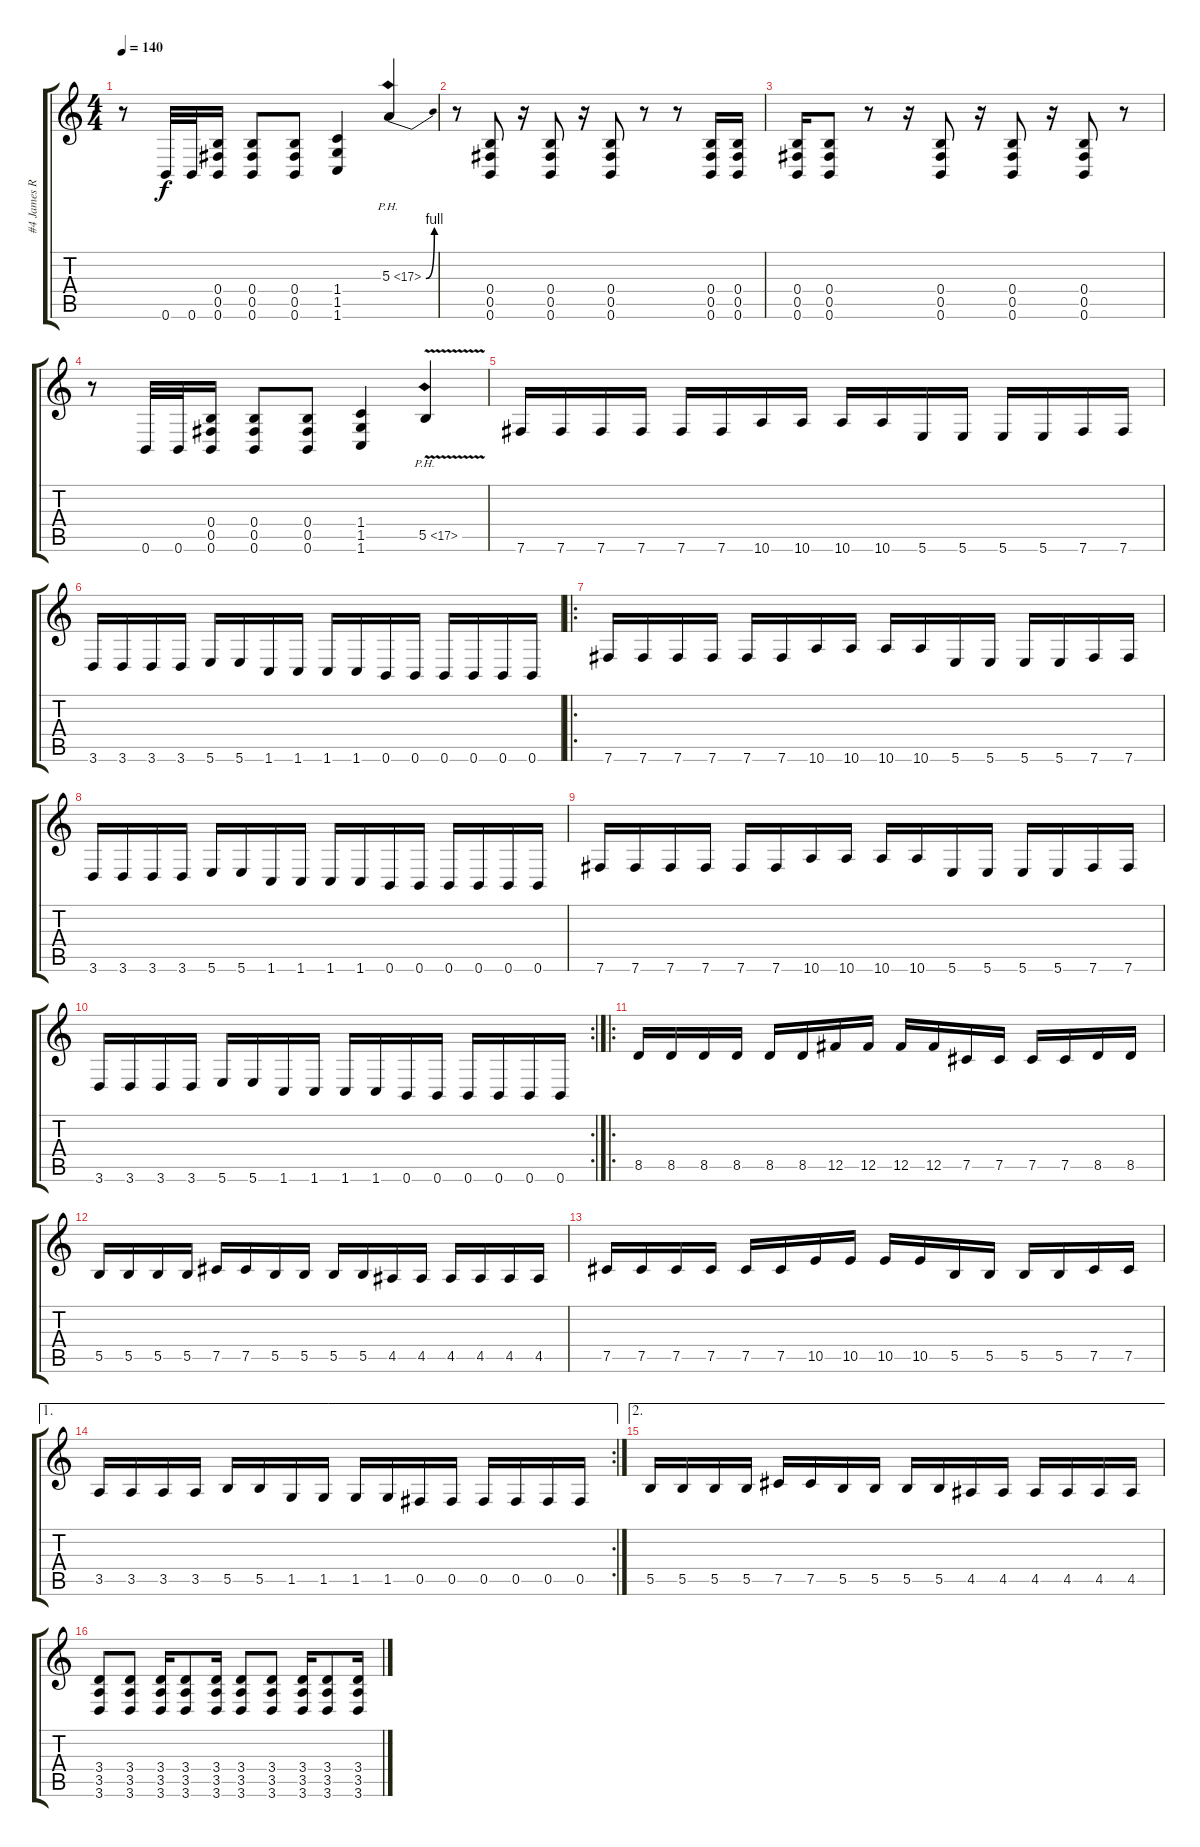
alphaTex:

\track ("#4 James Root" "#4 James R") {instrument distortionguitar}
\staff {score tabs}
\tuning (Db4 Ab3 E3 B2 Gb2 B1) {hide}
\ts (4 4)
\tempo 140
\clef g2
\ks c
r.8{dy f} 0.6.32 0.6.32 (0.4 0.5 0.6).16 (0.4 0.5 0.6).8 (0.4 0.5 0.6).8 (1.4 1.5 1.6).4 5.3{be (bend 0 0 60 4) ph 12}.4 |
r.8 (0.4 0.5 0.6).8 r.16 (0.4 0.5 0.6).8 r.16 (0.4 0.5 0.6).8 r.8 r.8 (0.4 0.5 0.6).16 (0.4 0.5 0.6).16 |
(0.4 0.5 0.6).16 (0.4 0.5 0.6).8 r.8 r.16 (0.4 0.5 0.6).8 r.16 (0.4 0.5 0.6).8 r.16 (0.4 0.5 0.6).8 r.8 |
r.8 0.6.32 0.6.32 (0.4 0.5 0.6).16 (0.4 0.5 0.6).8 (0.4 0.5 0.6).8 (1.4 1.5 1.6).4 5.5{ph 12 v}.4 |
7.6.16 7.6.16 7.6.16 7.6.16 7.6.16 7.6.16 10.6.16 10.6.16 10.6.16 10.6.16 5.6.16 5.6.16 5.6.16 5.6.16 7.6.16 7.6.16 |
3.6.16 3.6.16 3.6.16 3.6.16 5.6.16 5.6.16 1.6.16 1.6.16 1.6.16 1.6.16 0.6.16 0.6.16 0.6.16 0.6.16 0.6.16 0.6.16 |
\ro
7.6.16 7.6.16 7.6.16 7.6.16 7.6.16 7.6.16 10.6.16 10.6.16 10.6.16 10.6.16 5.6.16 5.6.16 5.6.16 5.6.16 7.6.16 7.6.16 |
3.6.16 3.6.16 3.6.16 3.6.16 5.6.16 5.6.16 1.6.16 1.6.16 1.6.16 1.6.16 0.6.16 0.6.16 0.6.16 0.6.16 0.6.16 0.6.16 |
7.6.16 7.6.16 7.6.16 7.6.16 7.6.16 7.6.16 10.6.16 10.6.16 10.6.16 10.6.16 5.6.16 5.6.16 5.6.16 5.6.16 7.6.16 7.6.16 |
\rc 2
3.6.16 3.6.16 3.6.16 3.6.16 5.6.16 5.6.16 1.6.16 1.6.16 1.6.16 1.6.16 0.6.16 0.6.16 0.6.16 0.6.16 0.6.16 0.6.16 |
\ro
8.5.16 8.5.16 8.5.16 8.5.16 8.5.16 8.5.16 12.5.16 12.5.16 12.5.16 12.5.16 7.5.16 7.5.16 7.5.16 7.5.16 8.5.16 8.5.16 |
5.5.16 5.5.16 5.5.16 5.5.16 7.5.16 7.5.16 5.5.16 5.5.16 5.5.16 5.5.16 4.5.16 4.5.16 4.5.16 4.5.16 4.5.16 4.5.16 |
7.5.16 7.5.16 7.5.16 7.5.16 7.5.16 7.5.16 10.5.16 10.5.16 10.5.16 10.5.16 5.5.16 5.5.16 5.5.16 5.5.16 7.5.16 7.5.16 |
\ae 1
\rc 2
3.5.16 3.5.16 3.5.16 3.5.16 5.5.16 5.5.16 1.5.16 1.5.16 1.5.16 1.5.16 0.5.16 0.5.16 0.5.16 0.5.16 0.5.16 0.5.16 |
\ae 2
5.5.16 5.5.16 5.5.16 5.5.16 7.5.16 7.5.16 5.5.16 5.5.16 5.5.16 5.5.16 4.5.16 4.5.16 4.5.16 4.5.16 4.5.16 4.5.16 |
(3.4 3.5 3.6).8 (3.4 3.5 3.6).8 (3.4 3.5 3.6).16 (3.4 3.5 3.6).8 (3.4 3.5 3.6).16 (3.4 3.5 3.6).8 (3.4 3.5 3.6).8 (3.4 3.5 3.6).16 (3.4 3.5 3.6).8 (3.4 3.5 3.6).16
